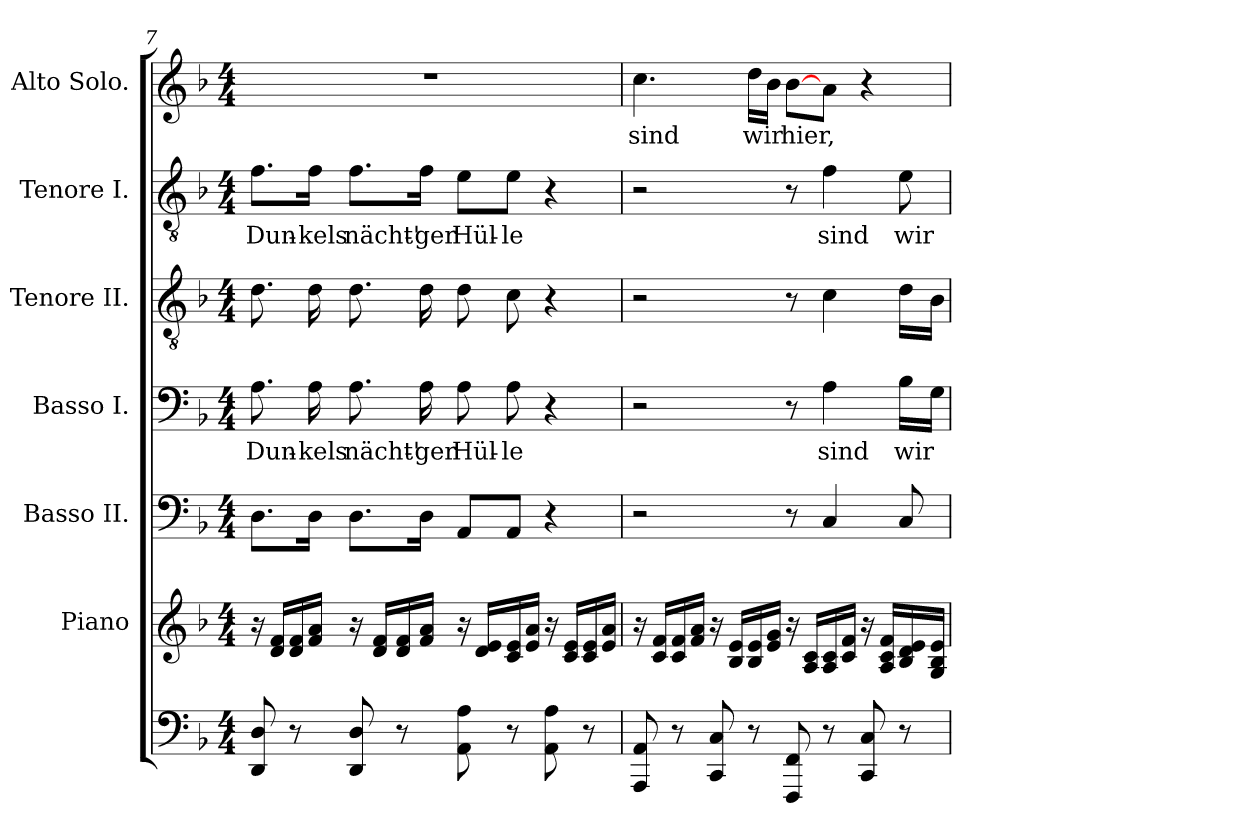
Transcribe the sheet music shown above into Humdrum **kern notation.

**kern	**kern	**kern	**kern	**text	**kern	**kern	**text	**kern	**text
*part7	*part6	*part5	*part4	*part4	*part3	*part2	*part2	*part1	*part1
*staff7	*staff6	*staff5	*staff4	*staff4	*staff3	*staff2	*staff2	*staff1	*staff1
*	*I"Piano	*I"Basso II.	*I"Basso I.	*	*I"Tenore II.	*I"Tenore I.	*	*I"Alto Solo.	*
*	*I'Piano	*I'Basso II.	*I'Basso I.	*	*I'Tenore II.	*I'Tenore I.	*	*I'Alto Solo.	*
!!LO:PB:g=z
*clefF4	*clefG2	*clefF4	*clefF4	*	*clefGv2	*clefGv2	*	*clefG2	*
*k[b-]	*k[b-]	*k[b-]	*k[b-]	*	*k[b-]	*k[b-]	*	*k[b-]	*
*F:	*F:	*F:	*F:	*	*F:	*F:	*	*F:	*
*M4/4	*M4/4	*M4/4	*M4/4	*	*M4/4	*M4/4	*	*M4/4	*
=7	=7	=7	=7	=7	=7	=7	=7	=7	=7
!	!	!	!	!LO:LY:b:color=#000000	!	!	!	!	!
!	!	!	!	!	!	!	!LO:LY:b:color=#000000	!	!
8DDi/ 8Di	16r	8.Di\L	8.Ai\	Dun-	8.di\	8.fi\L	Dun-	1r	.
.	16di/ 16fiLL	.	.	.	.	.	.	.	.
8r	16di/ 16fi	.	.	.	.	.	.	.	.
!	!	!	!	!LO:LY:b:color=#000000	!	!	!	!	!
!	!	!	!	!	!	!	!LO:LY:b:color=#000000	!	!
.	16fi/ 16aiJJ	16Di\Jk	16Ai\	-kels	16di\	16fi\Jk	-kels	.	.
!	!	!	!	!LO:LY:b:color=#000000	!	!	!	!	!
!	!	!	!	!	!	!	!LO:LY:b:color=#000000	!	!
8DDi/ 8Di	16r	8.Di\L	8.Ai\	nächt'-	8.di\	8.fi\L	nächt'-	.	.
.	16di/ 16fiLL	.	.	.	.	.	.	.	.
8r	16di/ 16fi	.	.	.	.	.	.	.	.
!	!	!	!	!LO:LY:b:color=#000000	!	!	!	!	!
!	!	!	!	!	!	!	!LO:LY:b:color=#000000	!	!
.	16fi/ 16aiJJ	16Di\Jk	16Ai\	-ger	16di\	16fi\Jk	-ger	.	.
!	!	!	!	!LO:LY:b:color=#000000	!	!	!	!	!
!	!	!	!	!	!	!	!LO:LY:b:color=#000000	!	!
8AAi\ 8Ai	16r	8AAi/L	8Ai\	Hül-	8di\	8ei\L	Hül-	.	.
.	16di/ 16eiLL	.	.	.	.	.	.	.	.
!	!	!	!	!LO:LY:b:color=#000000	!	!	!	!	!
!	!	!	!	!	!	!	!LO:LY:b:color=#000000	!	!
8r	16ci/ 16ei	8AAi/J	8Ai\	-le	8ci\	8ei\J	-le	.	.
.	16ei/ 16aiJJ	.	.	.	.	.	.	.	.
8AAi\ 8Ai	16r	4r	4r	.	4r	4r	.	.	.
.	16ci/ 16eiLL	.	.	.	.	.	.	.	.
8r	16ci/ 16ei	.	.	.	.	.	.	.	.
.	16ei/ 16aiJJ	.	.	.	.	.	.	.	.
=8	=8	=8	=8	=8	=8	=8	=8	=8	=8
!	!	!	!	!	!	!	!	!	!LO:LY:b:color=#000000
8AAAi/ 8AAi	16r	2r	2r	.	2r	2r	.	4.cci\	sind
.	16ci/ 16fiLL	.	.	.	.	.	.	.	.
8r	16ci/ 16fi	.	.	.	.	.	.	.	.
.	16fi/ 16aiJJ	.	.	.	.	.	.	.	.
8CCi/ 8Ci	16r	.	.	.	.	.	.	.	.
.	16B-i/ 16eiLL	.	.	.	.	.	.	.	.
!	!	!	!	!	!	!	!	!	!LO:LY:b:color=#000000
8r	16B-i/ 16ei	.	.	.	.	.	.	16ddi\LL	wir
.	16ei/ 16giJJ	.	.	.	.	.	.	16b-i\JJ	.
!	!	!	!	!	!	!	!	!	!LO:LY:b:color=#000000
8FFFi/ 8FFi	16r	8r	8r	.	8r	8r	.	[8b-i\L	hier,
.	16Ai/ 16ciLL	.	.	.	.	.	.	.	.
!	!	!	!	!LO:LY:b:color=#000000	!	!	!	!	!
!	!	!	!	!	!	!	!LO:LY:b:color=#000000	!	!
8r	16Ai/ 16ci	4Ci/	4Ai\	sind	4ci\	4fi\	sind	8ai\J	.
.	16ci/ 16fiJJ	.	.	.	.	.	.	.	.
8CCi/ 8Ci	16r	.	.	.	.	.	.	4r	.
.	16Ai/ 16ci 16fiLL	.	.	.	.	.	.	.	.
!	!	!	!	!LO:LY:b:color=#000000	!	!	!	!	!
!	!	!	!	!	!	!	!LO:LY:b:color=#000000	!	!
8r	16B-i/ 16di 16ei	8Ci/	16B-i\LL	wir	16di\LL	8ei\	wir	.	.
.	16Gi/ 16B-i 16eiJJ	.	16Gi\JJ	.	16B-i\JJ	.	.	.	.
=	=	=	=	=	=	=	=	=	=
*-	*-	*-	*-	*-	*-	*-	*-	*-	*-
